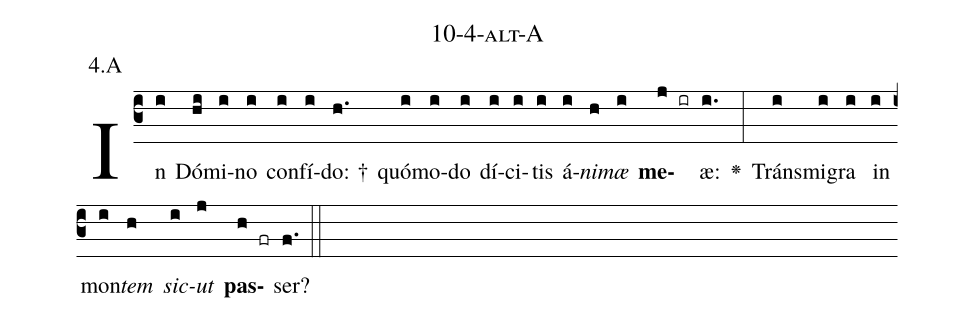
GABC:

name: 10-4-alt-A;
annotation: 4.A;
%%
(c3)In(i) Dó(hi)mi(i)no(i) con(i)fí(i)do: †(h.) quó(i)mo(i)do(i) dí(i)ci(i)tis(i) á(i)<i>ni</i>(h)<i>mæ</i>(i) <b>me</b>(j ir)æ:(i.) <v>\greheightstar</v>(:) Tráns(i)mi(i)gra(i) in(i) mon(i)<i>tem</i>(h) <i>sic</i>(i)<i>ut</i>(j) <b>pas</b>(h fr)ser?(f.) (::)


%E(i) u(h) o(i) u(j) a(h) e.(f.) (::)
